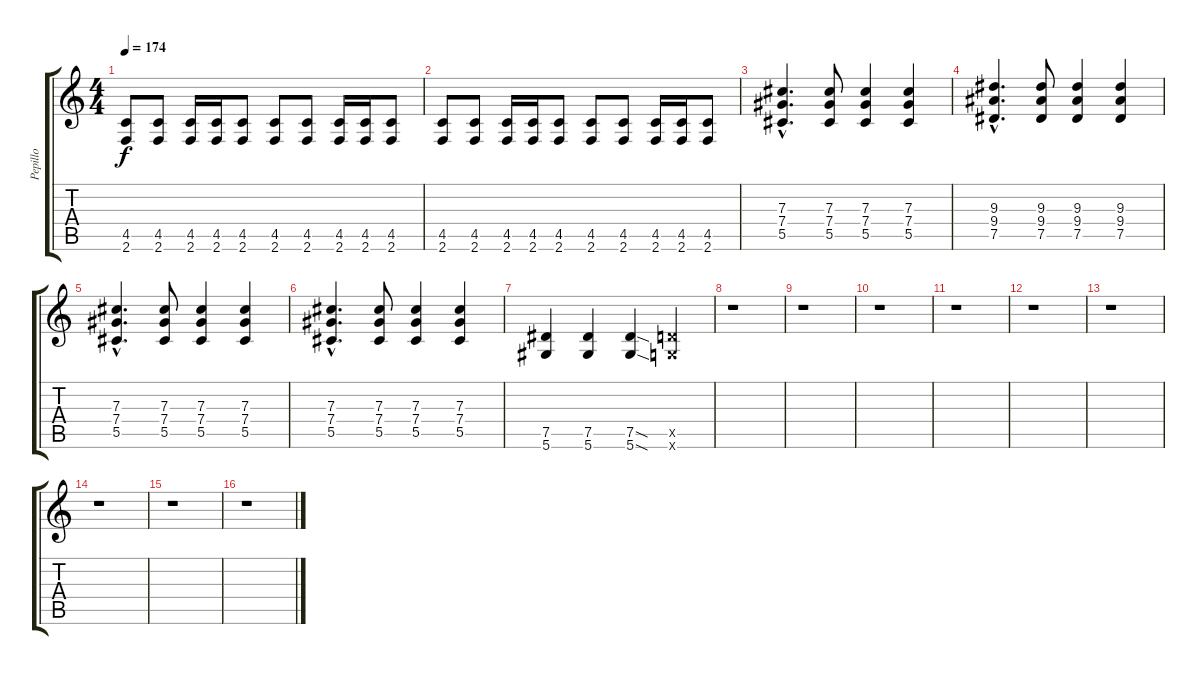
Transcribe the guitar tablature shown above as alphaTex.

\track ("Pepillo" "Pepillo") {instrument overdrivenguitar}
\staff {score tabs}
\tuning (Eb4 Bb3 Gb3 Db3 Ab2 Eb2) {hide}
\ts (4 4)
\tempo 174
\clef g2
\ks c
(4.5 2.6).8{dy f} (4.5 2.6).8 (4.5 2.6).16 (4.5 2.6).16 (4.5 2.6).8 (4.5 2.6).8 (4.5 2.6).8 (4.5 2.6).16 (4.5 2.6).16 (4.5 2.6).8 |
(4.5 2.6).8 (4.5 2.6).8 (4.5 2.6).16 (4.5 2.6).16 (4.5 2.6).8 (4.5 2.6).8 (4.5 2.6).8 (4.5 2.6).16 (4.5 2.6).16 (4.5 2.6).8 |
(7.3{hac} 7.4{hac} 5.5{hac}).4{d} (7.3 7.4 5.5).8 (7.3 7.4 5.5).4 (7.3 7.4 5.5).4 |
(9.3{hac} 9.4{hac} 7.5{hac}).4{d} (9.3 9.4 7.5).8 (9.3 9.4 7.5).4 (9.3 9.4 7.5).4 |
(7.3{hac} 7.4{hac} 5.5{hac}).4{d} (7.3 7.4 5.5).8 (7.3 7.4 5.5).4 (7.3 7.4 5.5).4 |
(7.3{hac} 7.4{hac} 5.5{hac}).4{d} (7.3 7.4 5.5).8 (7.3 7.4 5.5).4 (7.3 7.4 5.5).4 |
(7.5 5.6).4 (7.5 5.6).4 (7.5{sod} 5.6{sod}).4 (6.5{x} 4.6{x}).4 |
r.1 |
r.1 |
r.1 |
r.1 |
r.1 |
r.1 |
r.1 |
r.1 |
r.1
